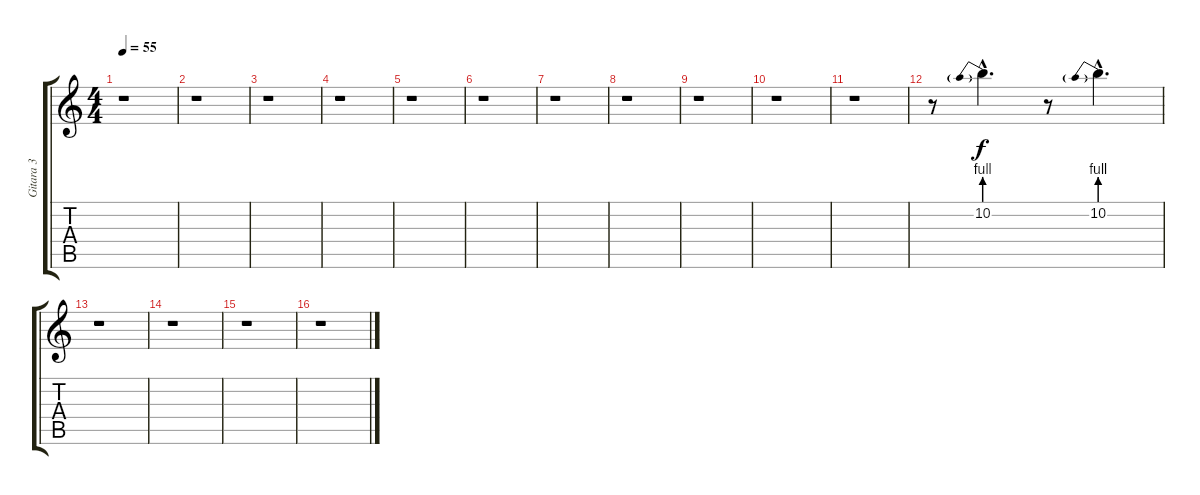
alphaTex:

\track ("Gitara 3" "Gitara 3") {instrument overdrivenguitar}
\staff {score tabs}
\tuning (E4 B3 G3 D3 A2 E2) {hide}
\ts (4 4)
\tempo 55
\clef g2
\ks c
r.1{dy f instrument overdrivenguitar} |
r.1 |
r.1 |
r.1 |
r.1 |
r.1 |
r.1 |
r.1 |
r.1 |
r.1 |
r.1 |
r.8 10.2{be (prebend 0 4 60 4) hac}.4{d} r.8 10.2{be (prebend 0 4 60 4) hac}.4{d} |
r.1 |
r.1 |
r.1 |
r.1
